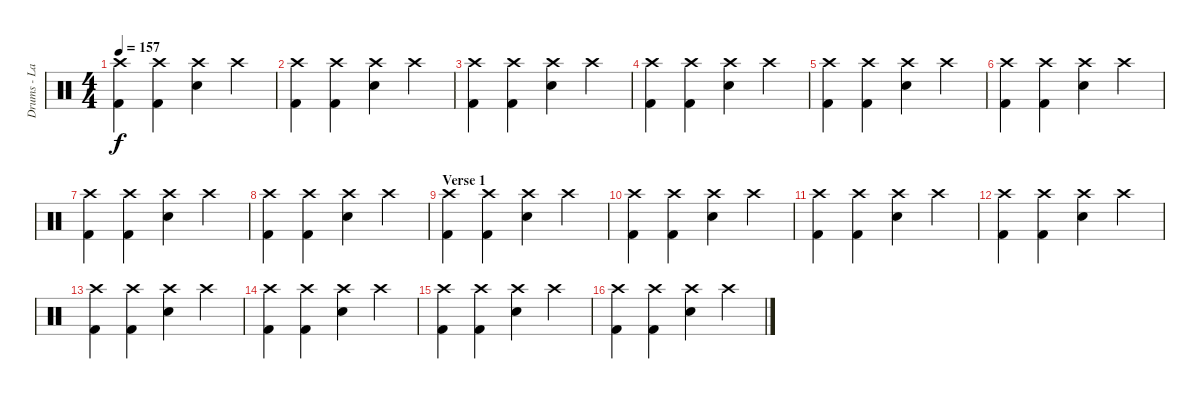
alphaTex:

\track ("Drums - Lars Ulrich" "Drums - La") {instrument percussion}
\staff {score}
\articulation defaults
\ts (4 4)
\tempo 157
\clef neutral
\ks c
("Crash high (hit)" "Kick (hit) 2").4{dy f} ("Crash high (hit)" "Kick (hit) 2").4 ("Crash high (hit)" "Electric Snare (hit)").4 "Crash high (hit)".4 |
("Crash high (hit)" "Kick (hit) 2").4 ("Crash high (hit)" "Kick (hit) 2").4 ("Crash high (hit)" "Electric Snare (hit)").4 "Crash high (hit)".4 |
("Crash high (hit)" "Kick (hit) 2").4 ("Crash high (hit)" "Kick (hit) 2").4 ("Crash high (hit)" "Electric Snare (hit)").4 "Crash high (hit)".4 |
("Crash high (hit)" "Kick (hit) 2").4 ("Crash high (hit)" "Kick (hit) 2").4 ("Crash high (hit)" "Electric Snare (hit)").4 "Crash high (hit)".4 |
("Crash high (hit)" "Kick (hit) 2").4 ("Crash high (hit)" "Kick (hit) 2").4 ("Crash high (hit)" "Electric Snare (hit)").4 "Crash high (hit)".4 |
("Crash high (hit)" "Kick (hit) 2").4 ("Crash high (hit)" "Kick (hit) 2").4 ("Crash high (hit)" "Electric Snare (hit)").4 "Crash high (hit)".4 |
("Crash high (hit)" "Kick (hit) 2").4 ("Crash high (hit)" "Kick (hit) 2").4 ("Crash high (hit)" "Electric Snare (hit)").4 "Crash high (hit)".4 |
("Crash high (hit)" "Kick (hit) 2").4 ("Crash high (hit)" "Kick (hit) 2").4 ("Crash high (hit)" "Electric Snare (hit)").4 "Crash high (hit)".4 |
\section ("" "Verse 1")
("Crash high (hit)" "Kick (hit) 2").4 ("Crash high (hit)" "Kick (hit) 2").4 ("Crash high (hit)" "Electric Snare (hit)").4 "Crash high (hit)".4 |
("Crash high (hit)" "Kick (hit) 2").4 ("Crash high (hit)" "Kick (hit) 2").4 ("Crash high (hit)" "Electric Snare (hit)").4 "Crash high (hit)".4 |
("Crash high (hit)" "Kick (hit) 2").4 ("Crash high (hit)" "Kick (hit) 2").4 ("Crash high (hit)" "Electric Snare (hit)").4 "Crash high (hit)".4 |
("Crash high (hit)" "Kick (hit) 2").4 ("Crash high (hit)" "Kick (hit) 2").4 ("Crash high (hit)" "Electric Snare (hit)").4 "Crash high (hit)".4 |
("Crash high (hit)" "Kick (hit) 2").4 ("Crash high (hit)" "Kick (hit) 2").4 ("Crash high (hit)" "Electric Snare (hit)").4 "Crash high (hit)".4 |
("Crash high (hit)" "Kick (hit) 2").4 ("Crash high (hit)" "Kick (hit) 2").4 ("Crash high (hit)" "Electric Snare (hit)").4 "Crash high (hit)".4 |
("Crash high (hit)" "Kick (hit) 2").4 ("Crash high (hit)" "Kick (hit) 2").4 ("Crash high (hit)" "Electric Snare (hit)").4 "Crash high (hit)".4 |
("Crash high (hit)" "Kick (hit) 2").4 ("Crash high (hit)" "Kick (hit) 2").4 ("Crash high (hit)" "Electric Snare (hit)").4 "Crash high (hit)".4
